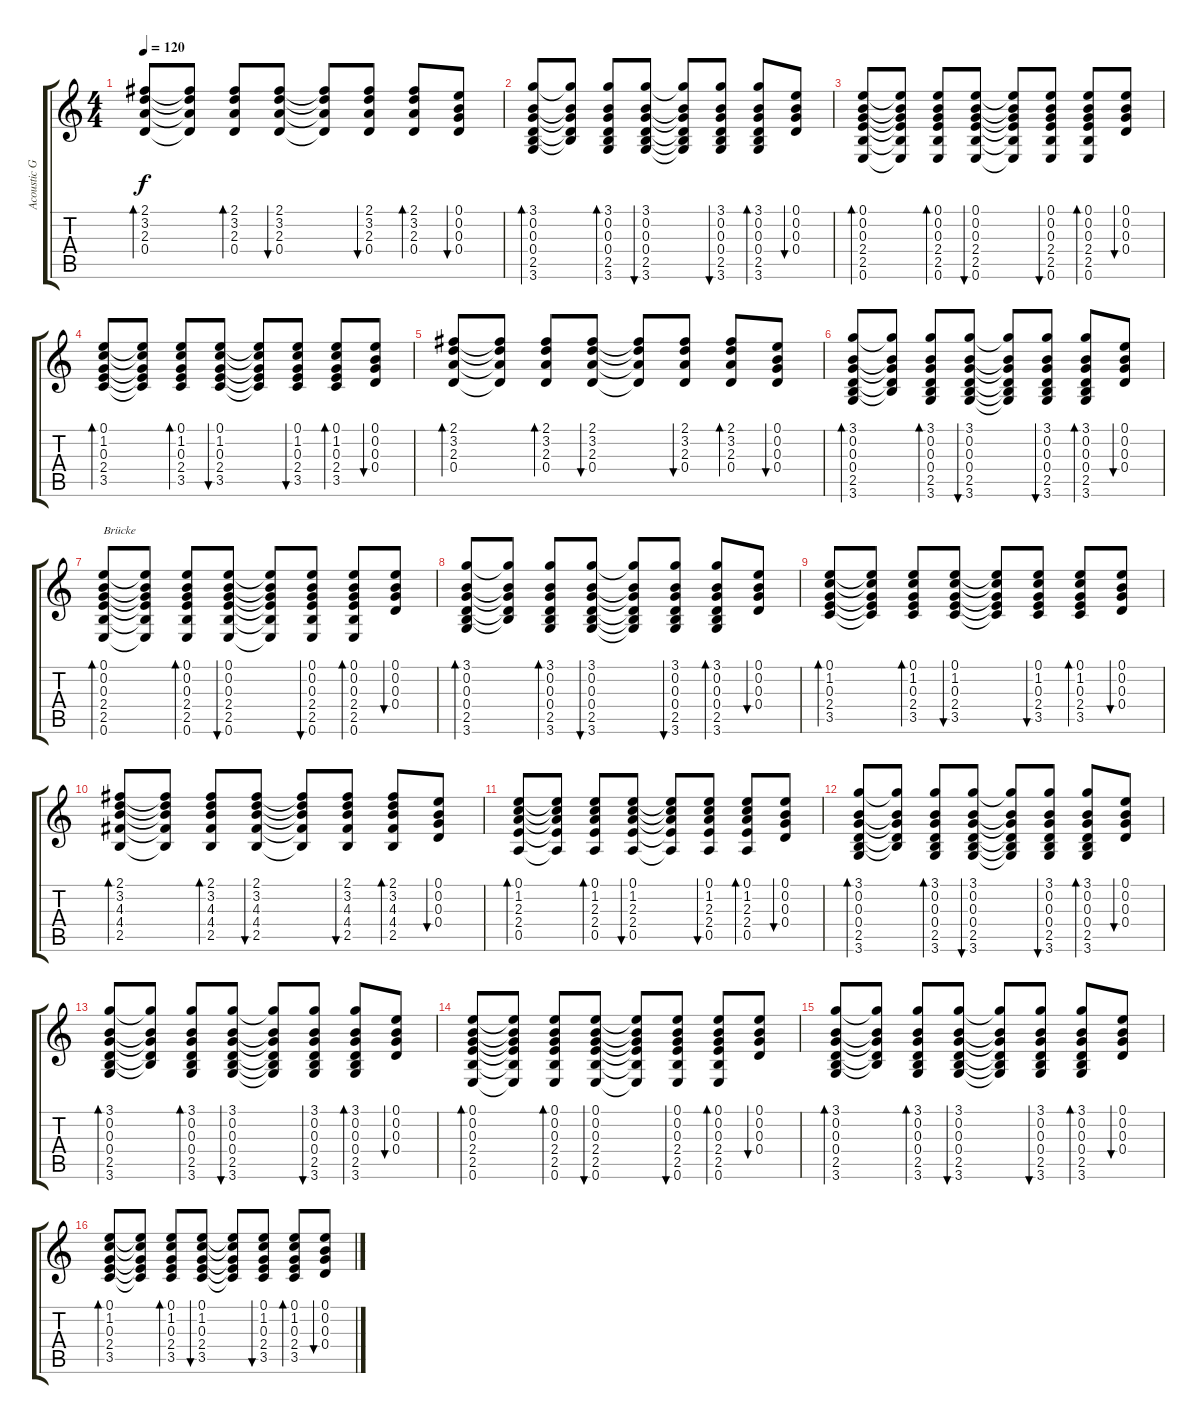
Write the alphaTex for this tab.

\track ("Acoustic Guitar" "Acoustic G") {instrument acousticguitarsteel}
\staff {score tabs}
\tuning (E4 B3 G3 D3 A2 E2) {hide}
\ts (4 4)
\tempo 120
\clef g2
\ks c
(2.1 3.2 2.3 0.4).8{bd 30 dy f} (2.1{t} 3.2{t} 2.3{t} 0.4{t}).8 (2.1 3.2 2.3 0.4).8{bd 30} (2.1 3.2 2.3 0.4).8{bu 30} (2.1{t} 3.2{t} 2.3{t} 0.4{t}).8 (2.1 3.2 2.3 0.4).8{bu 30} (2.1 3.2 2.3 0.4).8{bd 30} (0.1 0.2 0.3 0.4).8{bu 30} |
(3.1 0.2 0.3 0.4 2.5 3.6).8{bd 30} (3.1{t} 0.2{t} 0.3{t} 0.4{t} 2.5{t}).8 (3.1 0.2 0.3 0.4 2.5 3.6).8{bd 30} (3.1 0.2 0.3 0.4 2.5 3.6).8{bu 30} (3.1{t} 0.2{t} 0.3{t} 0.4{t} 2.5{t} 3.6{t}).8 (3.1 0.2 0.3 0.4 2.5 3.6).8{bu 30} (3.1 0.2 0.3 0.4 2.5 3.6).8{bd 30} (0.1 0.2 0.3 0.4).8{bu 30} |
(0.1 0.2 0.3 2.4 2.5 0.6).8{bd 30} (0.1{t} 0.2{t} 0.3{t} 2.4{t} 2.5{t} 0.6{t}).8 (0.1 0.2 0.3 2.4 2.5 0.6).8{bd 30} (0.1 0.2 0.3 2.4 2.5 0.6).8{bu 30} (0.1{t} 0.2{t} 0.3{t} 2.4{t} 2.5{t} 0.6{t}).8 (0.1 0.2 0.3 2.4 2.5 0.6).8{bu 30} (0.1 0.2 0.3 2.4 2.5 0.6).8{bd 30} (0.1 0.2 0.3 0.4).8{bu 30} |
(0.1 1.2 0.3 2.4 3.5).8{bd 30} (0.1{t} 1.2{t} 0.3{t} 2.4{t} 3.5{t}).8 (0.1 1.2 0.3 2.4 3.5).8{bd 30} (0.1 1.2 0.3 2.4 3.5).8{bu 30} (0.1{t} 1.2{t} 0.3{t} 2.4{t} 3.5{t}).8 (0.1 1.2 0.3 2.4 3.5).8{bu 30} (0.1 1.2 0.3 2.4 3.5).8{bd 30} (0.1 0.2 0.3 0.4).8{bu 30} |
(2.1 3.2 2.3 0.4).8{bd 30} (2.1{t} 3.2{t} 2.3{t} 0.4{t}).8 (2.1 3.2 2.3 0.4).8{bd 30} (2.1 3.2 2.3 0.4).8{bu 30} (2.1{t} 3.2{t} 2.3{t} 0.4{t}).8 (2.1 3.2 2.3 0.4).8{bu 30} (2.1 3.2 2.3 0.4).8{bd 30} (0.1 0.2 0.3 0.4).8{bu 30} |
(3.1 0.2 0.3 0.4 2.5 3.6).8{bd 30} (3.1{t} 0.2{t} 0.3{t} 0.4{t} 2.5{t}).8 (3.1 0.2 0.3 0.4 2.5 3.6).8{bd 30} (3.1 0.2 0.3 0.4 2.5 3.6).8{bu 30} (3.1{t} 0.2{t} 0.3{t} 0.4{t} 2.5{t} 3.6{t}).8 (3.1 0.2 0.3 0.4 2.5 3.6).8{bu 30} (3.1 0.2 0.3 0.4 2.5 3.6).8{bd 30} (0.1 0.2 0.3 0.4).8{bu 30} |
(0.1 0.2 0.3 2.4 2.5 0.6).8{bd 30 txt "Brücke"} (0.1{t} 0.2{t} 0.3{t} 2.4{t} 2.5{t} 0.6{t}).8 (0.1 0.2 0.3 2.4 2.5 0.6).8{bd 30} (0.1 0.2 0.3 2.4 2.5 0.6).8{bu 30} (0.1{t} 0.2{t} 0.3{t} 2.4{t} 2.5{t} 0.6{t}).8 (0.1 0.2 0.3 2.4 2.5 0.6).8{bu 30} (0.1 0.2 0.3 2.4 2.5 0.6).8{bd 30} (0.1 0.2 0.3 0.4).8{bu 30} |
(3.1 0.2 0.3 0.4 2.5 3.6).8{bd 30} (3.1{t} 0.2{t} 0.3{t} 0.4{t} 2.5{t}).8 (3.1 0.2 0.3 0.4 2.5 3.6).8{bd 30} (3.1 0.2 0.3 0.4 2.5 3.6).8{bu 30} (3.1{t} 0.2{t} 0.3{t} 0.4{t} 2.5{t} 3.6{t}).8 (3.1 0.2 0.3 0.4 2.5 3.6).8{bu 30} (3.1 0.2 0.3 0.4 2.5 3.6).8{bd 30} (0.1 0.2 0.3 0.4).8{bu 30} |
(0.1 1.2 0.3 2.4 3.5).8{bd 30} (0.1{t} 1.2{t} 0.3{t} 2.4{t} 3.5{t}).8 (0.1 1.2 0.3 2.4 3.5).8{bd 30} (0.1 1.2 0.3 2.4 3.5).8{bu 30} (0.1{t} 1.2{t} 0.3{t} 2.4{t} 3.5{t}).8 (0.1 1.2 0.3 2.4 3.5).8{bu 30} (0.1 1.2 0.3 2.4 3.5).8{bd 30} (0.1 0.2 0.3 0.4).8{bu 30} |
(2.1 3.2 4.3 4.4 2.5).8{bd 30} (2.1{t} 3.2{t} 4.3{t} 4.4{t} 2.5{t}).8 (2.1 3.2 4.3 4.4 2.5).8{bd 30} (2.1 3.2 4.3 4.4 2.5).8{bu 30} (2.1{t} 3.2{t} 4.3{t} 4.4{t} 2.5{t}).8 (2.1 3.2 4.3 4.4 2.5).8{bu 30} (2.1 3.2 4.3 4.4 2.5).8{bd 30} (0.1 0.2 0.3 0.4).8{bu 30} |
(0.1 1.2 2.3 2.4 0.5).8{bd 30} (0.1{t} 1.2{t} 2.3{t} 2.4{t} 0.5{t}).8 (0.1 1.2 2.3 2.4 0.5).8{bd 30} (0.1 1.2 2.3 2.4 0.5).8{bu 30} (0.1{t} 1.2{t} 2.3{t} 2.4{t} 0.5{t}).8 (0.1 1.2 2.3 2.4 0.5).8{bu 30} (0.1 1.2 2.3 2.4 0.5).8{bd 30} (0.1 0.2 0.3 0.4).8{bu 30} |
(3.1 0.2 0.3 0.4 2.5 3.6).8{bd 30} (3.1{t} 0.2{t} 0.3{t} 0.4{t} 2.5{t}).8 (3.1 0.2 0.3 0.4 2.5 3.6).8{bd 30} (3.1 0.2 0.3 0.4 2.5 3.6).8{bu 30} (3.1{t} 0.2{t} 0.3{t} 0.4{t} 2.5{t} 3.6{t}).8 (3.1 0.2 0.3 0.4 2.5 3.6).8{bu 30} (3.1 0.2 0.3 0.4 2.5 3.6).8{bd 30} (0.1 0.2 0.3 0.4).8{bu 30} |
(3.1 0.2 0.3 0.4 2.5 3.6).8{bd 30} (3.1{t} 0.2{t} 0.3{t} 0.4{t} 2.5{t}).8 (3.1 0.2 0.3 0.4 2.5 3.6).8{bd 30} (3.1 0.2 0.3 0.4 2.5 3.6).8{bu 30} (3.1{t} 0.2{t} 0.3{t} 0.4{t} 2.5{t} 3.6{t}).8 (3.1 0.2 0.3 0.4 2.5 3.6).8{bu 30} (3.1 0.2 0.3 0.4 2.5 3.6).8{bd 30} (0.1 0.2 0.3 0.4).8{bu 30} |
(0.1 0.2 0.3 2.4 2.5 0.6).8{bd 30} (0.1{t} 0.2{t} 0.3{t} 2.4{t} 2.5{t} 0.6{t}).8 (0.1 0.2 0.3 2.4 2.5 0.6).8{bd 30} (0.1 0.2 0.3 2.4 2.5 0.6).8{bu 30} (0.1{t} 0.2{t} 0.3{t} 2.4{t} 2.5{t} 0.6{t}).8 (0.1 0.2 0.3 2.4 2.5 0.6).8{bu 30} (0.1 0.2 0.3 2.4 2.5 0.6).8{bd 30} (0.1 0.2 0.3 0.4).8{bu 30} |
(3.1 0.2 0.3 0.4 2.5 3.6).8{bd 30} (3.1{t} 0.2{t} 0.3{t} 0.4{t} 2.5{t}).8 (3.1 0.2 0.3 0.4 2.5 3.6).8{bd 30} (3.1 0.2 0.3 0.4 2.5 3.6).8{bu 30} (3.1{t} 0.2{t} 0.3{t} 0.4{t} 2.5{t} 3.6{t}).8 (3.1 0.2 0.3 0.4 2.5 3.6).8{bu 30} (3.1 0.2 0.3 0.4 2.5 3.6).8{bd 30} (0.1 0.2 0.3 0.4).8{bu 30} |
(0.1 1.2 0.3 2.4 3.5).8{bd 30} (0.1{t} 1.2{t} 0.3{t} 2.4{t} 3.5{t}).8 (0.1 1.2 0.3 2.4 3.5).8{bd 30} (0.1 1.2 0.3 2.4 3.5).8{bu 30} (0.1{t} 1.2{t} 0.3{t} 2.4{t} 3.5{t}).8 (0.1 1.2 0.3 2.4 3.5).8{bu 30} (0.1 1.2 0.3 2.4 3.5).8{bd 30} (0.1 0.2 0.3 0.4).8{bu 30}
